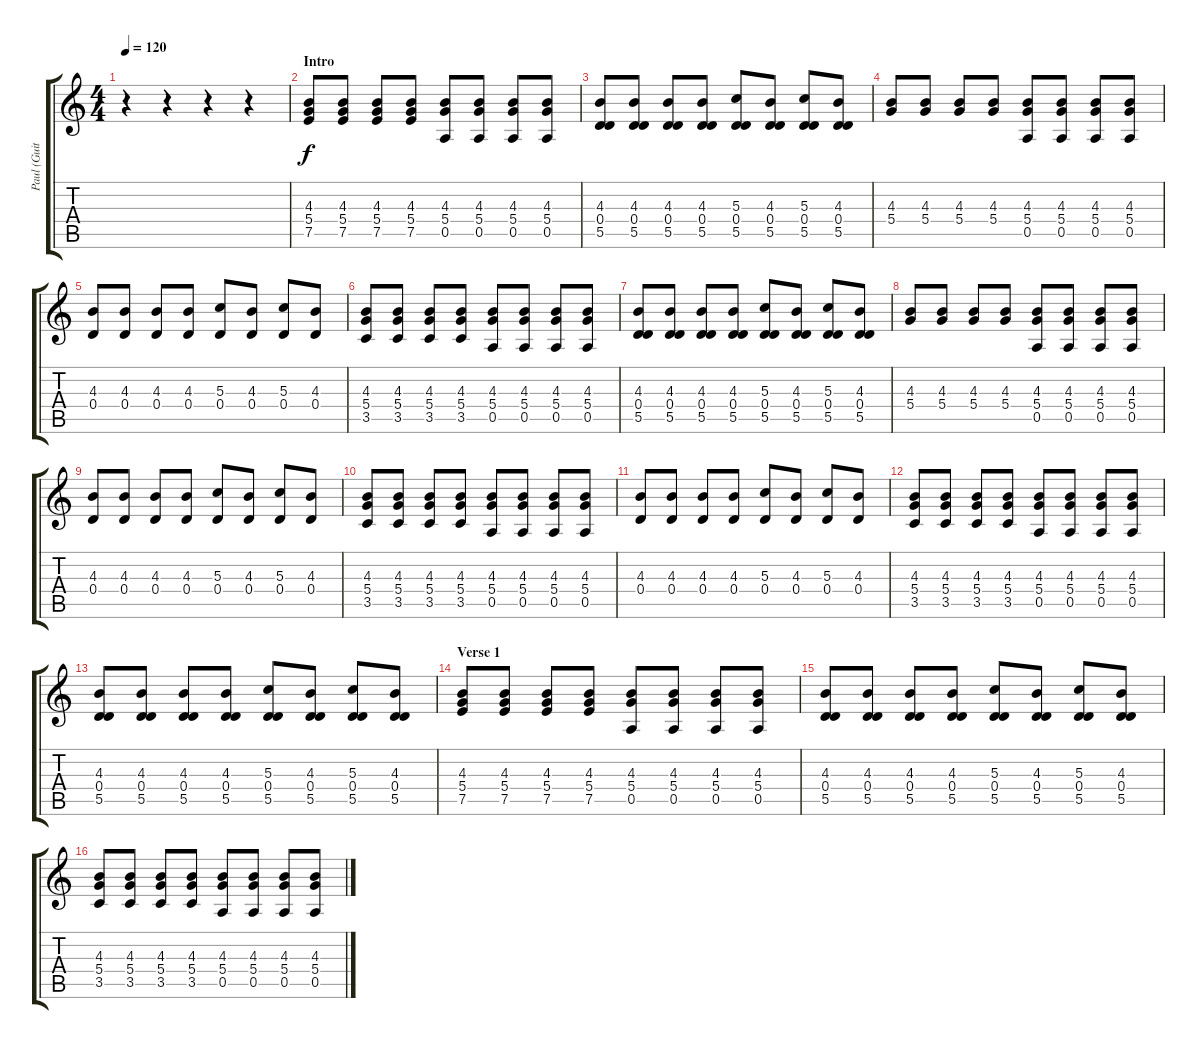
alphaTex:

\track ("Paul (Guitar 1)" "Paul (Guit") {instrument electricguitarclean}
\staff {score tabs}
\tuning (E4 B3 G3 D3 A2 E2) {hide}
\ts (4 4)
\tempo 120
\clef g2
\ks c
r.4{dy f instrument electricguitarclean} r.4 r.4 r.4 |
\section ("" "Intro")
(4.3 5.4 7.5).8 (4.3 5.4 7.5).8 (4.3 5.4 7.5).8 (4.3 5.4 7.5).8 (4.3 5.4 0.5).8 (4.3 5.4 0.5).8 (4.3 5.4 0.5).8 (4.3 5.4 0.5).8 |
(4.3 0.4 5.5).8 (4.3 0.4 5.5).8 (4.3 0.4 5.5).8 (4.3 0.4 5.5).8 (5.3 0.4 5.5).8 (4.3 0.4 5.5).8 (5.3 0.4 5.5).8 (4.3 0.4 5.5).8 |
(4.3 5.4).8 (4.3 5.4).8 (4.3 5.4).8 (4.3 5.4).8 (4.3 5.4 0.5).8 (4.3 5.4 0.5).8 (4.3 5.4 0.5).8 (4.3 5.4 0.5).8 |
(4.3 0.4).8 (4.3 0.4).8 (4.3 0.4).8 (4.3 0.4).8 (5.3 0.4).8 (4.3 0.4).8 (5.3 0.4).8 (4.3 0.4).8 |
(4.3 5.4 3.5).8 (4.3 5.4 3.5).8 (4.3 5.4 3.5).8 (4.3 5.4 3.5).8 (4.3 5.4 0.5).8 (4.3 5.4 0.5).8 (4.3 5.4 0.5).8 (4.3 5.4 0.5).8 |
(4.3 0.4 5.5).8 (4.3 0.4 5.5).8 (4.3 0.4 5.5).8 (4.3 0.4 5.5).8 (5.3 0.4 5.5).8 (4.3 0.4 5.5).8 (5.3 0.4 5.5).8 (4.3 0.4 5.5).8 |
(4.3 5.4).8 (4.3 5.4).8 (4.3 5.4).8 (4.3 5.4).8 (4.3 5.4 0.5).8 (4.3 5.4 0.5).8 (4.3 5.4 0.5).8 (4.3 5.4 0.5).8 |
(4.3 0.4).8 (4.3 0.4).8 (4.3 0.4).8 (4.3 0.4).8 (5.3 0.4).8 (4.3 0.4).8 (5.3 0.4).8 (4.3 0.4).8 |
(4.3 5.4 3.5).8 (4.3 5.4 3.5).8 (4.3 5.4 3.5).8 (4.3 5.4 3.5).8 (4.3 5.4 0.5).8 (4.3 5.4 0.5).8 (4.3 5.4 0.5).8 (4.3 5.4 0.5).8 |
(4.3 0.4).8 (4.3 0.4).8 (4.3 0.4).8 (4.3 0.4).8 (5.3 0.4).8 (4.3 0.4).8 (5.3 0.4).8 (4.3 0.4).8 |
(4.3 5.4 3.5).8 (4.3 5.4 3.5).8 (4.3 5.4 3.5).8 (4.3 5.4 3.5).8 (4.3 5.4 0.5).8 (4.3 5.4 0.5).8 (4.3 5.4 0.5).8 (4.3 5.4 0.5).8 |
(4.3 0.4 5.5).8 (4.3 0.4 5.5).8 (4.3 0.4 5.5).8 (4.3 0.4 5.5).8 (5.3 0.4 5.5).8 (4.3 0.4 5.5).8 (5.3 0.4 5.5).8 (4.3 0.4 5.5).8 |
\section ("" "Verse 1")
(4.3 5.4 7.5).8 (4.3 5.4 7.5).8 (4.3 5.4 7.5).8 (4.3 5.4 7.5).8 (4.3 5.4 0.5).8 (4.3 5.4 0.5).8 (4.3 5.4 0.5).8 (4.3 5.4 0.5).8 |
(4.3 0.4 5.5).8 (4.3 0.4 5.5).8 (4.3 0.4 5.5).8 (4.3 0.4 5.5).8 (5.3 0.4 5.5).8 (4.3 0.4 5.5).8 (5.3 0.4 5.5).8 (4.3 0.4 5.5).8 |
(4.3 5.4 3.5).8 (4.3 5.4 3.5).8 (4.3 5.4 3.5).8 (4.3 5.4 3.5).8 (4.3 5.4 0.5).8 (4.3 5.4 0.5).8 (4.3 5.4 0.5).8 (4.3 5.4 0.5).8
